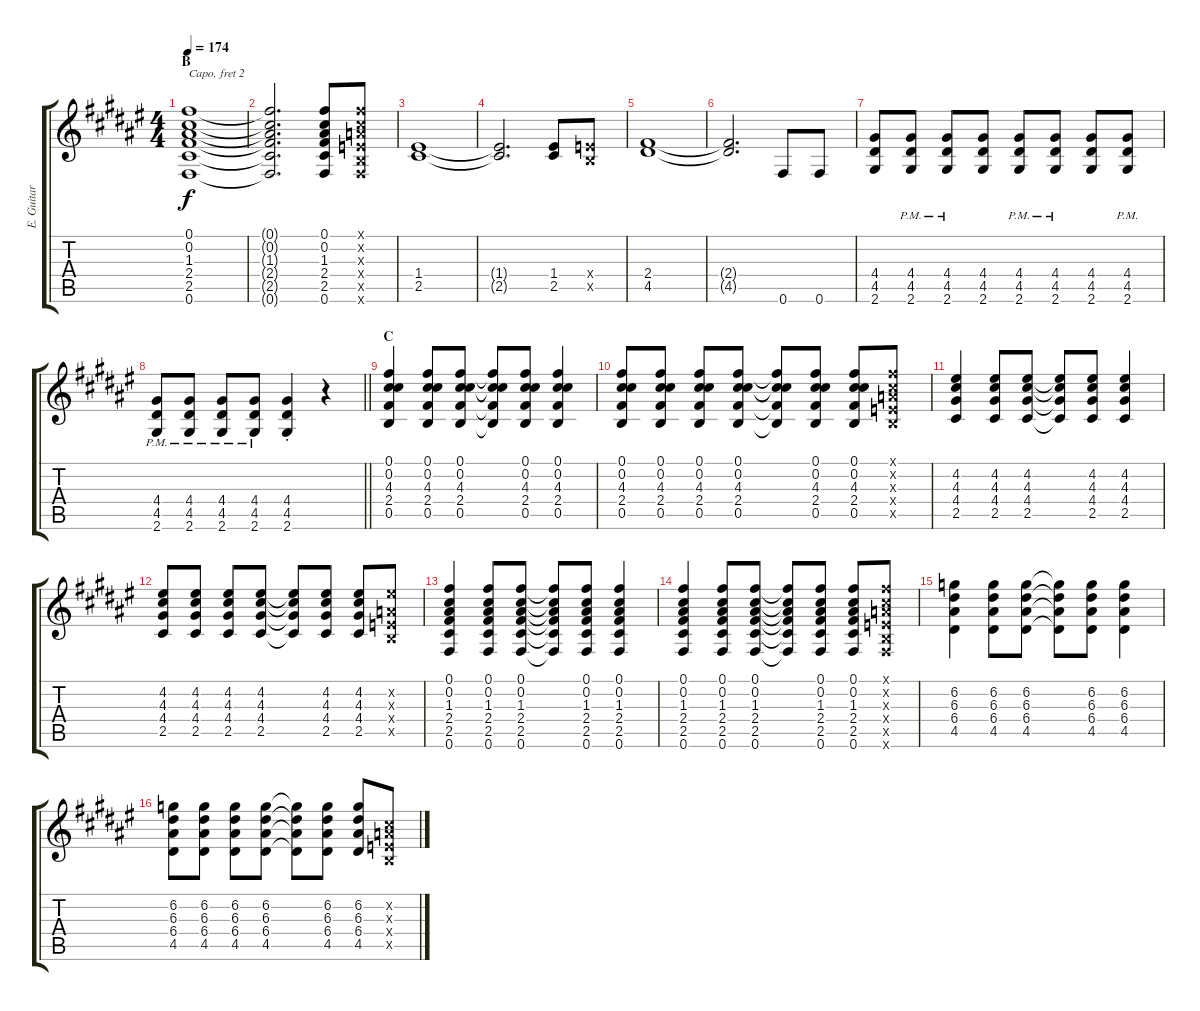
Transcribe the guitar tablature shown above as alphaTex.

\track ("E. Guitar II" "E. Guitar ") {instrument overdrivenguitar}
\staff {score tabs}
\capo 2
\tuning (E4 B3 G3 D3 A2 E2) {hide}
\ts (4 4)
\section ("" "B")
\tempo 174
\clef g2
\ks f#
(0.1 0.2 1.3 2.4 2.5 0.6).1{dy f} |
(0.1{t} 0.2{t} 1.3{t} 2.4{t} 2.5{t} 0.6{t}).2{d} (0.1 0.2 1.3 2.4 2.5 0.6).8 (0.1{x} 0.2{x} 0.3{x} 0.4{x} 0.5{x} 0.6{x}).8 |
(1.4 2.5).1 |
(1.4{t} 2.5{t}).2{d} (1.4 2.5).8 (0.4{x} 0.5{x}).8 |
(2.4 4.5).1 |
(2.4{t} 4.5{t}).2{d} 0.6.8 0.6.8 |
(4.4 4.5 2.6).8 (4.4{pm} 4.5{pm} 2.6{pm}).8 (4.4{pm} 4.5{pm} 2.6{pm}).8 (4.4 4.5 2.6).8 (4.4{pm} 4.5{pm} 2.6{pm}).8 (4.4{pm} 4.5{pm} 2.6{pm}).8 (4.4 4.5 2.6).8 (4.4{pm} 4.5{pm} 2.6{pm}).8 |
\barLineRight lightlight
(4.4{pm} 4.5{pm} 2.6{pm}).8 (4.4{pm} 4.5{pm} 2.6{pm}).8 (4.4{pm} 4.5{pm} 2.6{pm}).8 (4.4{pm} 4.5{pm} 2.6{pm}).8 (4.4{st} 4.5{st} 2.6{st}).4 r.4 |
\section ("" "C")
(0.1 0.2 4.3 2.4 0.5).4 (0.1 0.2 4.3 2.4 0.5).8 (0.1 0.2 4.3 2.4 0.5).8 (0.1{t} 0.2{t} 4.3{t} 2.4{t} 0.5{t}).8 (0.1 0.2 4.3 2.4 0.5).8 (0.1 0.2 4.3 2.4 0.5).4 |
(0.1 0.2 4.3 2.4 0.5).8 (0.1 0.2 4.3 2.4 0.5).8 (0.1 0.2 4.3 2.4 0.5).8 (0.1 0.2 4.3 2.4 0.5).8 (0.1{t} 0.2{t} 4.3{t} 2.4{t} 0.5{t}).8 (0.1 0.2 4.3 2.4 0.5).8 (0.1 0.2 4.3 2.4 0.5).8 (0.1{x} 0.2{x} 0.3{x} 0.4{x} 0.5{x}).8 |
(4.2 4.3 4.4 2.5).4 (4.2 4.3 4.4 2.5).8 (4.2 4.3 4.4 2.5).8 (4.2{t} 4.3{t} 4.4{t} 2.5{t}).8 (4.2 4.3 4.4 2.5).8 (4.2 4.3 4.4 2.5).4 |
(4.2 4.3 4.4 2.5).8 (4.2 4.3 4.4 2.5).8 (4.2 4.3 4.4 2.5).8 (4.2 4.3 4.4 2.5).8 (4.2{t} 4.3{t} 4.4{t} 2.5{t}).8 (4.2 4.3 4.4 2.5).8 (4.2 4.3 4.4 2.5).8 (4.2{x} 0.3{x} 0.4{x} 0.5{x}).8 |
(0.1 0.2 1.3 2.4 2.5 0.6).4 (0.1 0.2 1.3 2.4 2.5 0.6).8 (0.1 0.2 1.3 2.4 2.5 0.6).8 (0.1{t} 0.2{t} 1.3{t} 2.4{t} 2.5{t} 0.6{t}).8 (0.1 0.2 1.3 2.4 2.5 0.6).8 (0.1 0.2 1.3 2.4 2.5 0.6).4 |
(0.1 0.2 1.3 2.4 2.5 0.6).4 (0.1 0.2 1.3 2.4 2.5 0.6).8 (0.1 0.2 1.3 2.4 2.5 0.6).8 (0.1{t} 0.2{t} 1.3{t} 2.4{t} 2.5{t} 0.6{t}).8 (0.1 0.2 1.3 2.4 2.5 0.6).8 (0.1 0.2 1.3 2.4 2.5 0.6).8 (0.1{x} 0.2{x} 0.3{x} 0.4{x} 0.5{x} 0.6{x}).8 |
(6.2 6.3 6.4 4.5).4 (6.2 6.3 6.4 4.5).8 (6.2 6.3 6.4 4.5).8 (6.2{t} 6.3{t} 6.4{t} 4.5{t}).8 (6.2 6.3 6.4 4.5).8 (6.2 6.3 6.4 4.5).4 |
(6.2 6.3 6.4 4.5).8 (6.2 6.3 6.4 4.5).8 (6.2 6.3 6.4 4.5).8 (6.2 6.3 6.4 4.5).8 (6.2{t} 6.3{t} 6.4{t} 4.5{t}).8 (6.2 6.3 6.4 4.5).8 (6.2 6.3 6.4 4.5).8 (0.2{x} 0.3{x} 0.4{x} 0.5{x}).8
